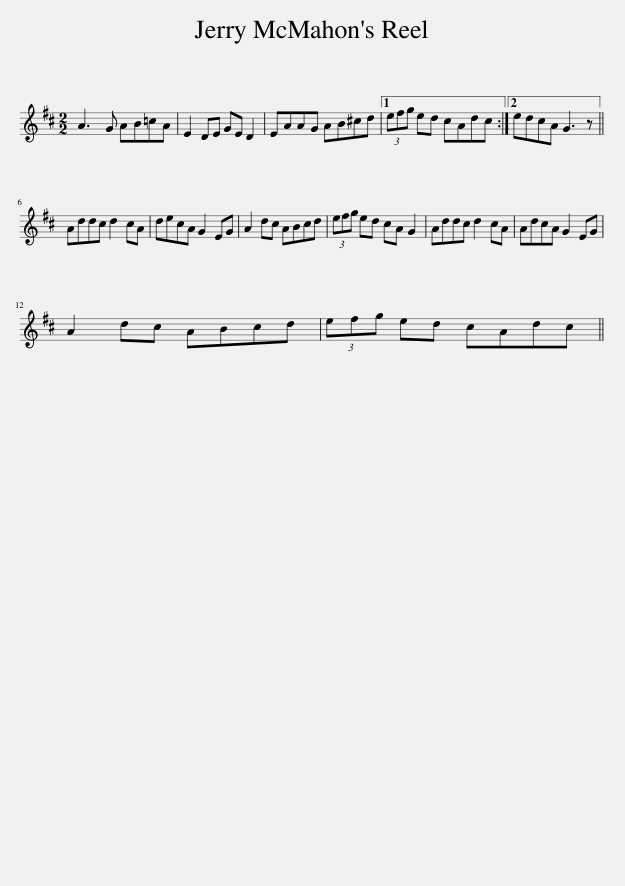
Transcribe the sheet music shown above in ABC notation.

X:1
L:1/8
M:2/2
I:linebreak $
K:D
V:1 treble
V:1
 A3 G AB=cA | E2 DE GE D2 | EAAG AB^cd |1 (3efg ed cAdc :|2 edcA G3 z ||$ %5
 Addc d2 cA | decA G2 EG | A2 dc ABcd | (3efg ed cA G2 | Addc d2 cA | %10
 AdcA G2 EG |$ A2 dc ABcd | (3efg ed cAdc || %13
